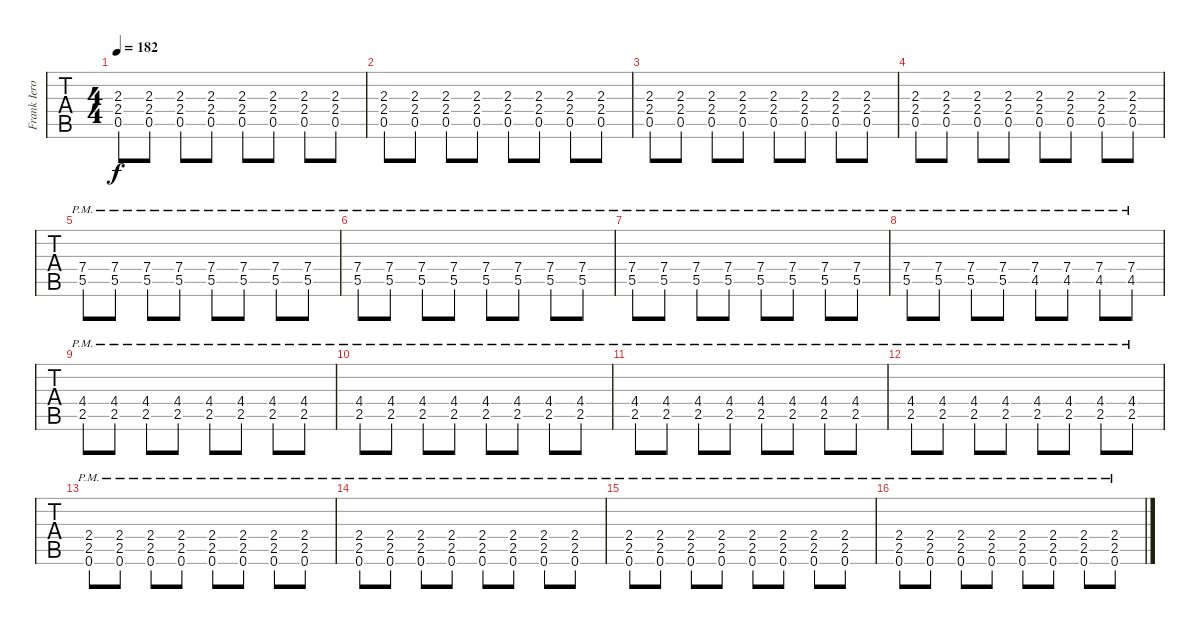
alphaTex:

\track ("Frank Iero" "Frank Iero") {instrument distortionguitar}
\staff {tabs}
\tuning (E4 B3 G3 D3 A2 E2) {hide}
\ts (4 4)
\tempo 182
\clef g2
\ks c
(2.3 2.4 0.5).8{dy f} (2.3 2.4 0.5).8 (2.3 2.4 0.5).8 (2.3 2.4 0.5).8 (2.3 2.4 0.5).8 (2.3 2.4 0.5).8 (2.3 2.4 0.5).8 (2.3 2.4 0.5).8 |
(2.3 2.4 0.5).8 (2.3 2.4 0.5).8 (2.3 2.4 0.5).8 (2.3 2.4 0.5).8 (2.3 2.4 0.5).8 (2.3 2.4 0.5).8 (2.3 2.4 0.5).8 (2.3 2.4 0.5).8 |
(2.3 2.4 0.5).8 (2.3 2.4 0.5).8 (2.3 2.4 0.5).8 (2.3 2.4 0.5).8 (2.3 2.4 0.5).8 (2.3 2.4 0.5).8 (2.3 2.4 0.5).8 (2.3 2.4 0.5).8 |
(2.3 2.4 0.5).8 (2.3 2.4 0.5).8 (2.3 2.4 0.5).8 (2.3 2.4 0.5).8 (2.3 2.4 0.5).8 (2.3 2.4 0.5).8 (2.3 2.4 0.5).8 (2.3 2.4 0.5).8 |
(7.4{pm} 5.5{pm}).8 (7.4{pm} 5.5{pm}).8 (7.4{pm} 5.5{pm}).8 (7.4{pm} 5.5{pm}).8 (7.4{pm} 5.5{pm}).8 (7.4{pm} 5.5{pm}).8 (7.4{pm} 5.5{pm}).8 (7.4{pm} 5.5{pm}).8 |
(7.4{pm} 5.5{pm}).8 (7.4{pm} 5.5{pm}).8 (7.4{pm} 5.5{pm}).8 (7.4{pm} 5.5{pm}).8 (7.4{pm} 5.5{pm}).8 (7.4{pm} 5.5{pm}).8 (7.4{pm} 5.5{pm}).8 (7.4{pm} 5.5{pm}).8 |
(7.4{pm} 5.5{pm}).8 (7.4{pm} 5.5{pm}).8 (7.4{pm} 5.5{pm}).8 (7.4{pm} 5.5{pm}).8 (7.4{pm} 5.5{pm}).8 (7.4{pm} 5.5{pm}).8 (7.4{pm} 5.5{pm}).8 (7.4{pm} 5.5{pm}).8 |
(7.4{pm} 5.5{pm}).8 (7.4{pm} 5.5{pm}).8 (7.4{pm} 5.5{pm}).8 (7.4{pm} 5.5{pm}).8 (7.4{pm} 4.5{pm}).8 (7.4{pm} 4.5{pm}).8 (7.4{pm} 4.5{pm}).8 (7.4{pm} 4.5{pm}).8 |
(4.4{pm} 2.5{pm}).8 (4.4{pm} 2.5{pm}).8 (4.4{pm} 2.5{pm}).8 (4.4{pm} 2.5{pm}).8 (4.4{pm} 2.5{pm}).8 (4.4{pm} 2.5{pm}).8 (4.4{pm} 2.5{pm}).8 (4.4{pm} 2.5{pm}).8 |
(4.4{pm} 2.5{pm}).8 (4.4{pm} 2.5{pm}).8 (4.4{pm} 2.5{pm}).8 (4.4{pm} 2.5{pm}).8 (4.4{pm} 2.5{pm}).8 (4.4{pm} 2.5{pm}).8 (4.4{pm} 2.5{pm}).8 (4.4{pm} 2.5{pm}).8 |
(4.4{pm} 2.5{pm}).8 (4.4{pm} 2.5{pm}).8 (4.4{pm} 2.5{pm}).8 (4.4{pm} 2.5{pm}).8 (4.4{pm} 2.5{pm}).8 (4.4{pm} 2.5{pm}).8 (4.4{pm} 2.5{pm}).8 (4.4{pm} 2.5{pm}).8 |
(4.4{pm} 2.5{pm}).8 (4.4{pm} 2.5{pm}).8 (4.4{pm} 2.5{pm}).8 (4.4{pm} 2.5{pm}).8 (4.4{pm} 2.5{pm}).8 (4.4{pm} 2.5{pm}).8 (4.4{pm} 2.5{pm}).8 (4.4{pm} 2.5{pm}).8 |
(2.4{pm} 2.5{pm} 0.6{pm}).8 (2.4{pm} 2.5{pm} 0.6{pm}).8 (2.4{pm} 2.5{pm} 0.6{pm}).8 (2.4{pm} 2.5{pm} 0.6{pm}).8 (2.4{pm} 2.5{pm} 0.6{pm}).8 (2.4{pm} 2.5{pm} 0.6{pm}).8 (2.4{pm} 2.5{pm} 0.6{pm}).8 (2.4{pm} 2.5{pm} 0.6{pm}).8 |
(2.4{pm} 2.5{pm} 0.6{pm}).8 (2.4{pm} 2.5{pm} 0.6{pm}).8 (2.4{pm} 2.5{pm} 0.6{pm}).8 (2.4{pm} 2.5{pm} 0.6{pm}).8 (2.4{pm} 2.5{pm} 0.6{pm}).8 (2.4{pm} 2.5{pm} 0.6{pm}).8 (2.4{pm} 2.5{pm} 0.6{pm}).8 (2.4{pm} 2.5{pm} 0.6{pm}).8 |
(2.4{pm} 2.5{pm} 0.6{pm}).8 (2.4{pm} 2.5{pm} 0.6{pm}).8 (2.4{pm} 2.5{pm} 0.6{pm}).8 (2.4{pm} 2.5{pm} 0.6{pm}).8 (2.4{pm} 2.5{pm} 0.6{pm}).8 (2.4{pm} 2.5{pm} 0.6{pm}).8 (2.4{pm} 2.5{pm} 0.6{pm}).8 (2.4{pm} 2.5{pm} 0.6{pm}).8 |
(2.4{pm} 2.5{pm} 0.6{pm}).8 (2.4{pm} 2.5{pm} 0.6{pm}).8 (2.4{pm} 2.5{pm} 0.6{pm}).8 (2.4{pm} 2.5{pm} 0.6{pm}).8 (2.4{pm} 2.5{pm} 0.6{pm}).8 (2.4{pm} 2.5{pm} 0.6{pm}).8 (2.4{pm} 2.5{pm} 0.6{pm}).8 (2.4{pm} 2.5{pm} 0.6{pm}).8
